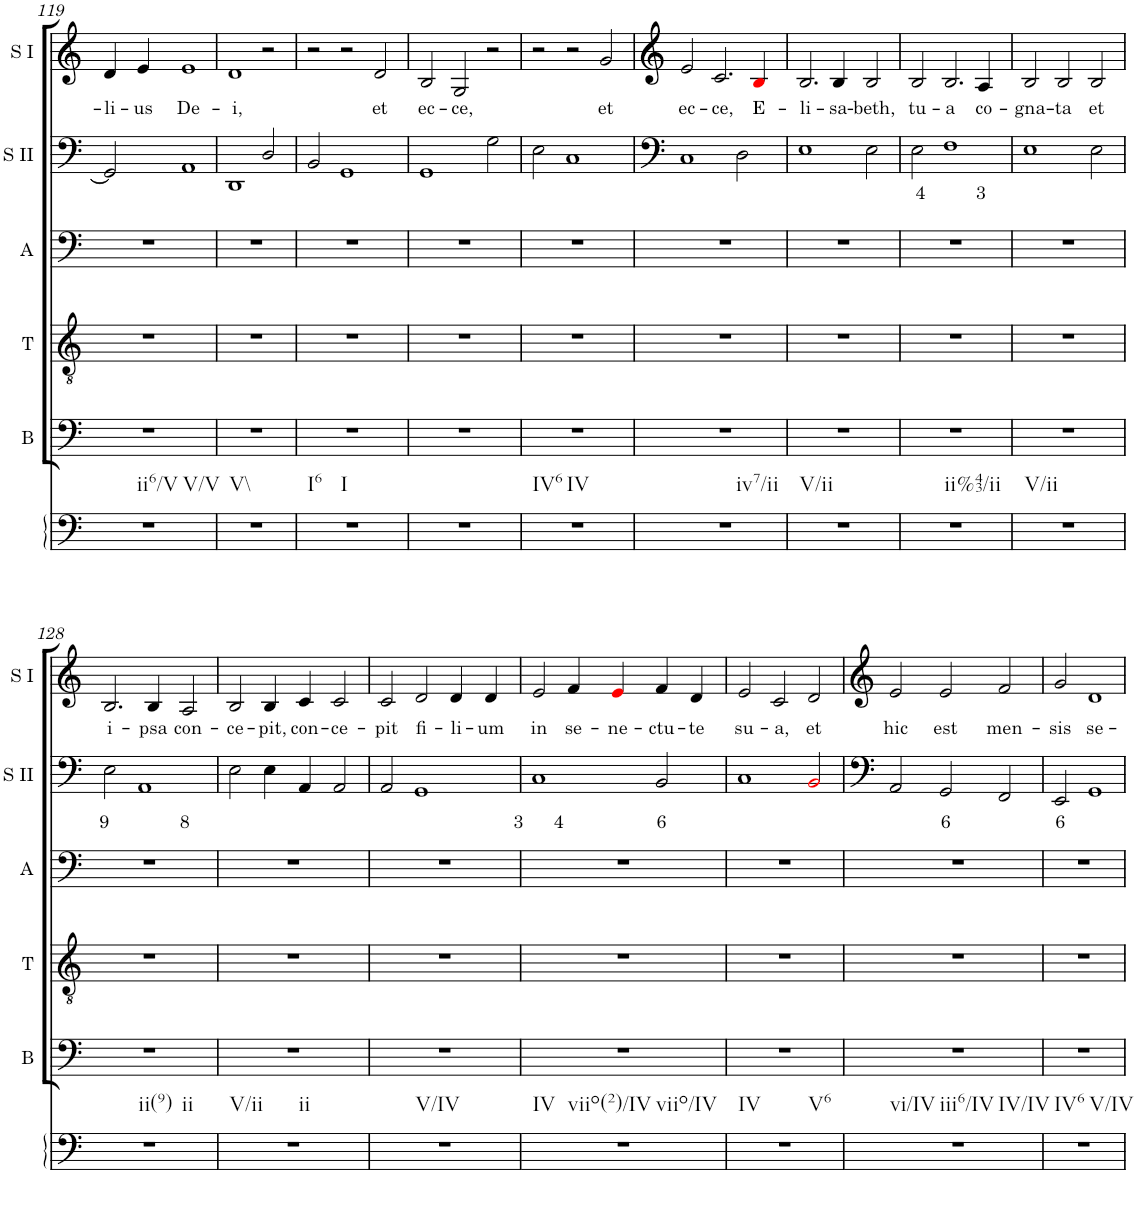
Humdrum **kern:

**kern	**kern	**kern	**kern	**kern	**text	**kern	**text
*part6	*part5	*part4	*part3	*part2	*part2	*part1	*part1
*staff6	*staff5	*staff4	*staff3	*staff2	*staff2	*staff1	*staff1
*I"Continuo	*I"Bass	*I"Tenor	*I"Alto	*I"Soprano II	*	*I"Soprano I	*
*	*I'B	*I'T	*I'A	*I'S II	*	*I'S I	*
!!LO:PB:g=z
*clefF4	*clefF4	*clefGv2	*clefG2	*clefG2	*	*clefG2	*
*k[]	*k[]	*k[]	*k[]	*k[]	*	*k[]	*
*M3/2	*M3/2	*M3/2	*M3/2	*M3/2	*	*M3/2	*
=119	=119	=119	=119	=119	=119	=119	=119
!LO:TX:b:t=ii6/V	!	!	!	!	!	!	!
!LO:TX:b:t=V/V	!	!	!	!	!	!	!
!	!	!	!	!	!	!	!LO:LY:b
1.r	1.r	1.r	1.r	2GG/]	.	4d/	li-
!	!	!	!	!	!	!	!LO:LY:b
.	.	.	.	.	.	4e/	us
!	!	!	!	!	!	!	!LO:LY:b
.	.	.	.	1AA	.	1e	De-
=120	=120	=120	=120	=120	=120	=120	=120
!LO:TX:b:t=V\\	!	!	!	!	!	!	!
!	!	!	!	!	!	!	!LO:LY:b
1.r	1.r	1.r	1.r	1DD	.	1d	i,
.	.	.	.	2D/	.	2r	.
=121	=121	=121	=121	=121	=121	=121	=121
!LO:TX:b:t=I6	!	!	!	!	!	!	!
!LO:TX:b:t=I	!	!	!	!	!	!	!
1.r	1.r	1.r	1.r	2BB/	.	2r	.
.	.	.	.	1GG	.	2r	.
!	!	!	!	!	!	!	!LO:LY:b
.	.	.	.	.	.	2d/	et
=122	=122	=122	=122	=122	=122	=122	=122
!	!	!	!	!	!	!	!LO:LY:b
1.r	1.r	1.r	1.r	1GG	.	2B/	ec-
!	!	!	!	!	!	!	!LO:LY:b
.	.	.	.	.	.	2G/	ce,
.	.	.	.	2G\	.	2r	.
=123	=123	=123	=123	=123	=123	=123	=123
!LO:TX:b:t=IV6	!	!	!	!	!	!	!
!LO:TX:b:t=IV	!	!	!	!	!	!	!
1.r	1.r	1.r	1.r	2E\	.	2r	.
.	.	.	.	1C	.	2r	.
!	!	!	!	!	!	!	!LO:LY:b
.	.	.	.	.	.	2g/	et
=124	=124	=124	=124	=124	=124	=124	=124
!LO:TX:b:t=iv7/ii	!	!	!	!	!	!	!
!	!	!	!	!	!	!	!LO:LY:b
1.r	1.r	1.r	1.r	1C	.	2e/	ec-
!	!	!	!	!	!	!	!LO:LY:b
.	.	.	.	.	.	2.c/	ce,
.	.	.	.	2D\	.	.	.
!	!	!	!	!	!	!	!LO:LY:b
.	.	.	.	.	.	4Bi/	E-
=125	=125	=125	=125	=125	=125	=125	=125
!LO:TX:b:t=V/ii	!	!	!	!	!	!	!
!	!	!	!	!	!	!	!LO:LY:b
1.r	1.r	1.r	1.r	1E	.	2.B/	li-
!	!	!	!	!	!	!	!LO:LY:b
.	.	.	.	.	.	4B/	sa-
!	!	!	!	!	!	!	!LO:LY:b
.	.	.	.	2E\	.	2B/	beth,
=126	=126	=126	=126	=126	=126	=126	=126
!LO:TX:b:t=ii%43/ii	!	!	!	!	!	!	!
!	!	!	!	!	!	!	!LO:LY:b
1.r	1.r	1.r	1.r	2E\	.	2B/	tu-
!	!	!	!	!	!LO:LY:b	!	!LO:LY:b
.	.	.	.	1F	4 3	2.B/	a
!	!	!	!	!	!	!	!LO:LY:b
.	.	.	.	.	.	4A/	co-
=127	=127	=127	=127	=127	=127	=127	=127
!LO:TX:b:t=V/ii	!	!	!	!	!	!	!
!	!	!	!	!	!	!	!LO:LY:b
1.r	1.r	1.r	1.r	1E	.	2B/	gna-
!	!	!	!	!	!	!	!LO:LY:b
.	.	.	.	.	.	2B/	ta
!	!	!	!	!	!	!	!LO:LY:b
.	.	.	.	2E\	.	2B/	et
!!LO:LB:g=z
=128	=128	=128	=128	=128	=128	=128	=128
!LO:TX:b:t=ii(9)	!	!	!	!	!	!	!
!LO:TX:b:t=ii	!	!	!	!	!	!	!
!	!	!	!	!	!	!	!LO:LY:b
1.r	1.r	1.r	1.r	2E\	.	2.B/	i-
!	!	!	!	!	!LO:LY:b	!	!
.	.	.	.	1AA	9 8	.	.
!	!	!	!	!	!	!	!LO:LY:b
.	.	.	.	.	.	4B/	psa
!	!	!	!	!	!	!	!LO:LY:b
.	.	.	.	.	.	2A/	con-
=129	=129	=129	=129	=129	=129	=129	=129
!LO:TX:b:t=V/ii	!	!	!	!	!	!	!
!LO:TX:b:t=ii	!	!	!	!	!	!	!
!	!	!	!	!	!	!	!LO:LY:b
1.r	1.r	1.r	1.r	2E\	.	2B/	ce-
!	!	!	!	!	!	!	!LO:LY:b
.	.	.	.	4E\	.	4B/	pit,
!	!	!	!	!	!	!	!LO:LY:b
.	.	.	.	4AA/	.	4c/	con-
!	!	!	!	!	!	!	!LO:LY:b
.	.	.	.	2AA/	.	2c/	ce-
=130	=130	=130	=130	=130	=130	=130	=130
!LO:TX:b:t=V/IV	!	!	!	!	!	!	!
!	!	!	!	!	!	!	!LO:LY:b
1.r	1.r	1.r	1.r	2AA/	.	2c/	pit
!	!	!	!	!	!	!	!LO:LY:b
.	.	.	.	1GG	.	2d/	fi-
!	!	!	!	!	!	!	!LO:LY:b
.	.	.	.	.	.	4d/	li-
!	!	!	!	!	!	!	!LO:LY:b
.	.	.	.	.	.	4d/	um
=131	=131	=131	=131	=131	=131	=131	=131
!LO:TX:b:t=IV	!	!	!	!	!	!	!
!LO:TX:b:t=viio(2)/IV	!	!	!	!	!	!	!
!LO:TX:b:t=viio/IV	!	!	!	!	!	!	!
!	!	!	!	!	!LO:LY:b	!	!LO:LY:b
1.r	1.r	1.r	1.r	1C	3 4	2e/	in
!	!	!	!	!	!	!	!LO:LY:b
.	.	.	.	.	.	4f/	se-
!	!	!	!	!	!	!	!LO:LY:b
.	.	.	.	.	.	4ei/	ne-
!	!	!	!	!	!LO:LY:b	!	!LO:LY:b
.	.	.	.	2BB/	6	4f/	ctu-
!	!	!	!	!	!	!	!LO:LY:b
.	.	.	.	.	.	4d/	te
=132	=132	=132	=132	=132	=132	=132	=132
!LO:TX:b:t=IV	!	!	!	!	!	!	!
!LO:TX:b:t=V6	!	!	!	!	!	!	!
!	!	!	!	!	!	!	!LO:LY:b
1.r	1.r	1.r	1.r	1C	.	2e/	su-
!	!	!	!	!	!	!	!LO:LY:b
.	.	.	.	.	.	2c/	a,
!	!	!	!	!	!	!	!LO:LY:b
.	.	.	.	2BBi/	.	2d/	et
=133	=133	=133	=133	=133	=133	=133	=133
!LO:TX:b:t=vi/IV	!	!	!	!	!	!	!
!LO:TX:b:t=iii6/IV	!	!	!	!	!	!	!
!LO:TX:b:t=IV/IV	!	!	!	!	!	!	!
!	!	!	!	!	!	!	!LO:LY:b
1.r	1.r	1.r	1.r	2AA/	.	2e/	hic
!	!	!	!	!	!LO:LY:b	!	!LO:LY:b
.	.	.	.	2GG/	6	2e/	est
!	!	!	!	!	!	!	!LO:LY:b
.	.	.	.	2FF/	.	2f/	men-
=134	=134	=134	=134	=134	=134	=134	=134
!LO:TX:b:t=IV6	!	!	!	!	!	!	!
!LO:TX:b:t=V/IV	!	!	!	!	!	!	!
!	!	!	!	!	!LO:LY:b	!	!LO:LY:b
1.r	1.r	1.r	1.r	2EE/	6	2g/	sis
!	!	!	!	!	!	!	!LO:LY:b
.	.	.	.	1GG	.	1d	se-
=	=	=	=	=	=	=	=
*-	*-	*-	*-	*-	*-	*-	*-
